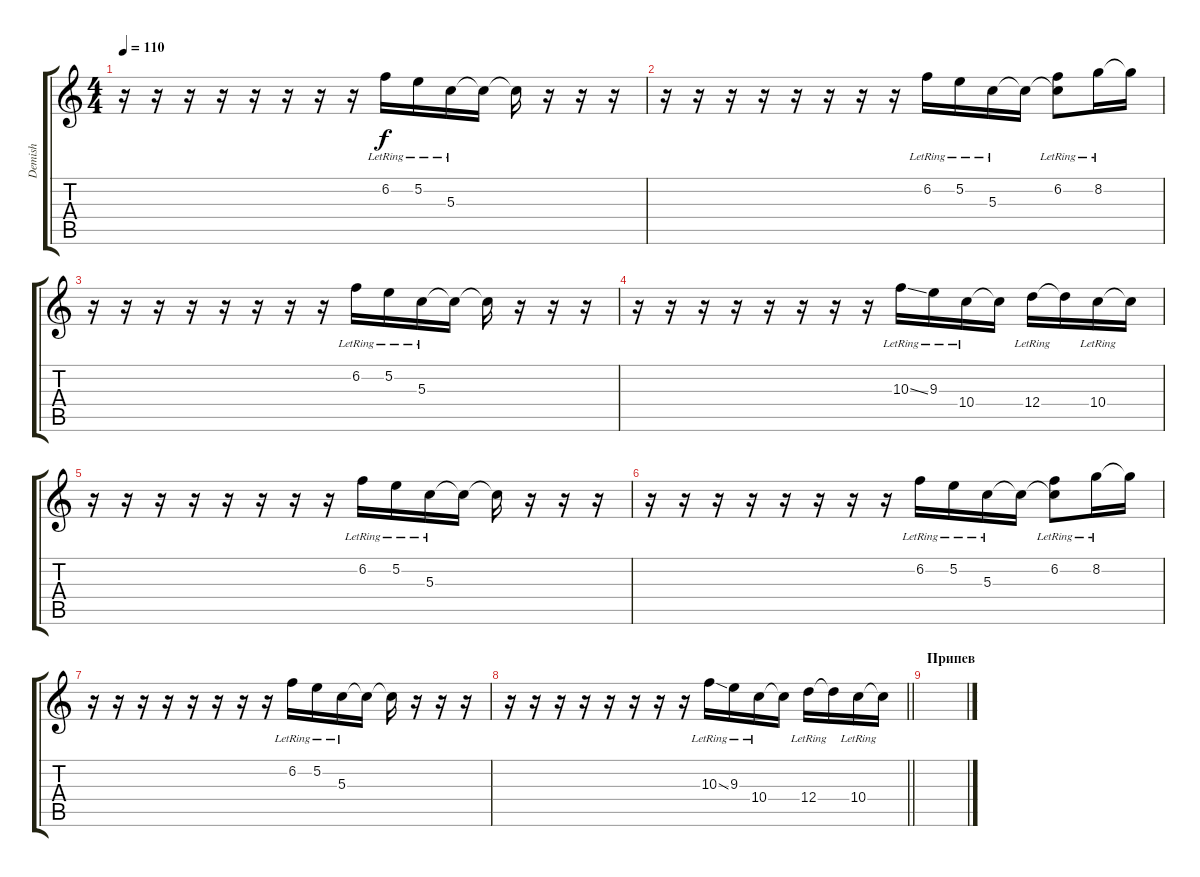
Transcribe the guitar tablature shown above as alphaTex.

\track ("Demish" "Demish") {instrument acousticguitarsteel}
\staff {score tabs}
\tuning (E4 B3 G3 D3 A2 E2) {hide}
\ts (4 4)
\tempo 110
\clef g2
\ks c
r.16{dy f} r.16 r.16 r.16 r.16 r.16 r.16 r.16 6.2{lr}.16 5.2{lr}.16 5.3{lr}.16 5.3{t}.16 5.3{t}.16 r.16 r.16 r.16 |
r.16 r.16 r.16 r.16 r.16 r.16 r.16 r.16 6.2{lr}.16 5.2{lr}.16 5.3{lr}.16 5.3{t}.16 (6.2{lr} 5.3{t}).8 8.2{lr}.16 8.2{t}.16 |
r.16 r.16 r.16 r.16 r.16 r.16 r.16 r.16 6.2{lr}.16 5.2{lr}.16 5.3{lr}.16 5.3{t}.16 5.3{t}.16 r.16 r.16 r.16 |
r.16 r.16 r.16 r.16 r.16 r.16 r.16 r.16 10.3{ss lr}.16 9.3{lr}.16 10.4{lr}.16 10.4{t}.16 12.4{lr}.16 12.4{t}.16 10.4{lr}.16 10.4{t}.16 |
r.16 r.16 r.16 r.16 r.16 r.16 r.16 r.16 6.2{lr}.16 5.2{lr}.16 5.3{lr}.16 5.3{t}.16 5.3{t}.16 r.16 r.16 r.16 |
r.16 r.16 r.16 r.16 r.16 r.16 r.16 r.16 6.2{lr}.16 5.2{lr}.16 5.3{lr}.16 5.3{t}.16 (6.2{lr} 5.3{t}).8 8.2{lr}.16 8.2{t}.16 |
r.16 r.16 r.16 r.16 r.16 r.16 r.16 r.16 6.2{lr}.16 5.2{lr}.16 5.3{lr}.16 5.3{t}.16 5.3{t}.16 r.16 r.16 r.16 |
\barLineRight lightlight
r.16 r.16 r.16 r.16 r.16 r.16 r.16 r.16 10.3{ss lr}.16 9.3{lr}.16 10.4{lr}.16 10.4{t}.16 12.4{lr}.16 12.4{t}.16 10.4{lr}.16 10.4{t}.16 |
\section ("" "Припев")
